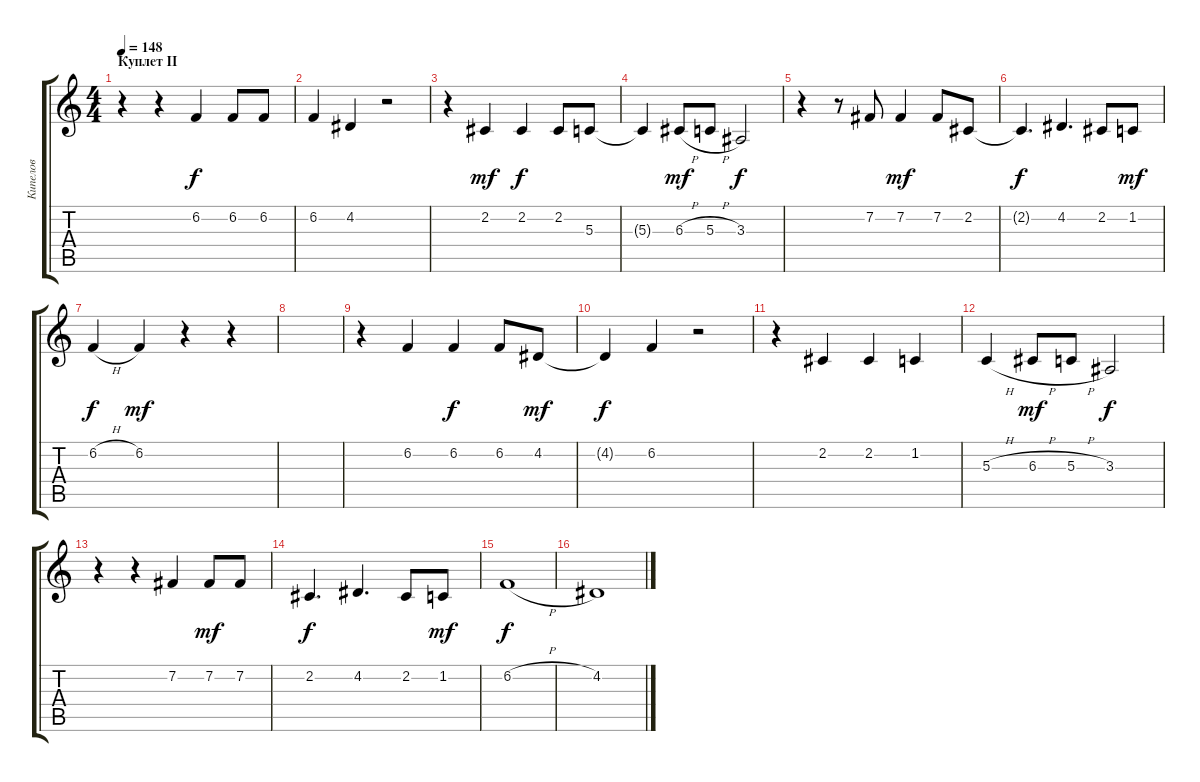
\track ("Кипелов" "Кипелов") {instrument tenorsax}
\staff {score tabs}
\tuning (E4 B3 G3 D3 A2 E2) {hide}
\ts (4 4)
\section ("" "Куплет II")
\tempo 148
\clef g2
\ks c
r.4{dy mf} r.4 6.2.4{dy f} 6.2.8 6.2.8 |
6.2.4 4.2.4 r.2 |
r.4 2.2.4{dy mf} 2.2.4{dy f} 2.2.8 5.3.8 |
5.3{t}.4 6.3{h}.8{dy mf} 5.3{h}.8 3.3.2{dy f} |
r.4 r.8 7.2.8 7.2.4{dy mf} 7.2.8 2.2.8 |
2.2{t}.4{d dy f} 4.2.4{d} 2.2.8 1.2.8{dy mf} |
6.2{h}.4{dy f} 6.2.4{dy mf} r.4 r.4 |
|
r.4 6.2.4 6.2.4{dy f} 6.2.8 4.2.8{dy mf} |
4.2{t}.4{dy f} 6.2.4 r.2 |
r.4 2.2.4 2.2.4 1.2.4 |
5.3{h}.4 6.3{h}.8{dy mf} 5.3{h}.8 3.3.2{dy f} |
r.4 r.4 7.2.4 7.2.8{dy mf} 7.2.8 |
2.2.4{d dy f} 4.2.4{d} 2.2.8 1.2.8{dy mf} |
6.2{h}.1{dy f} |
4.2.1
